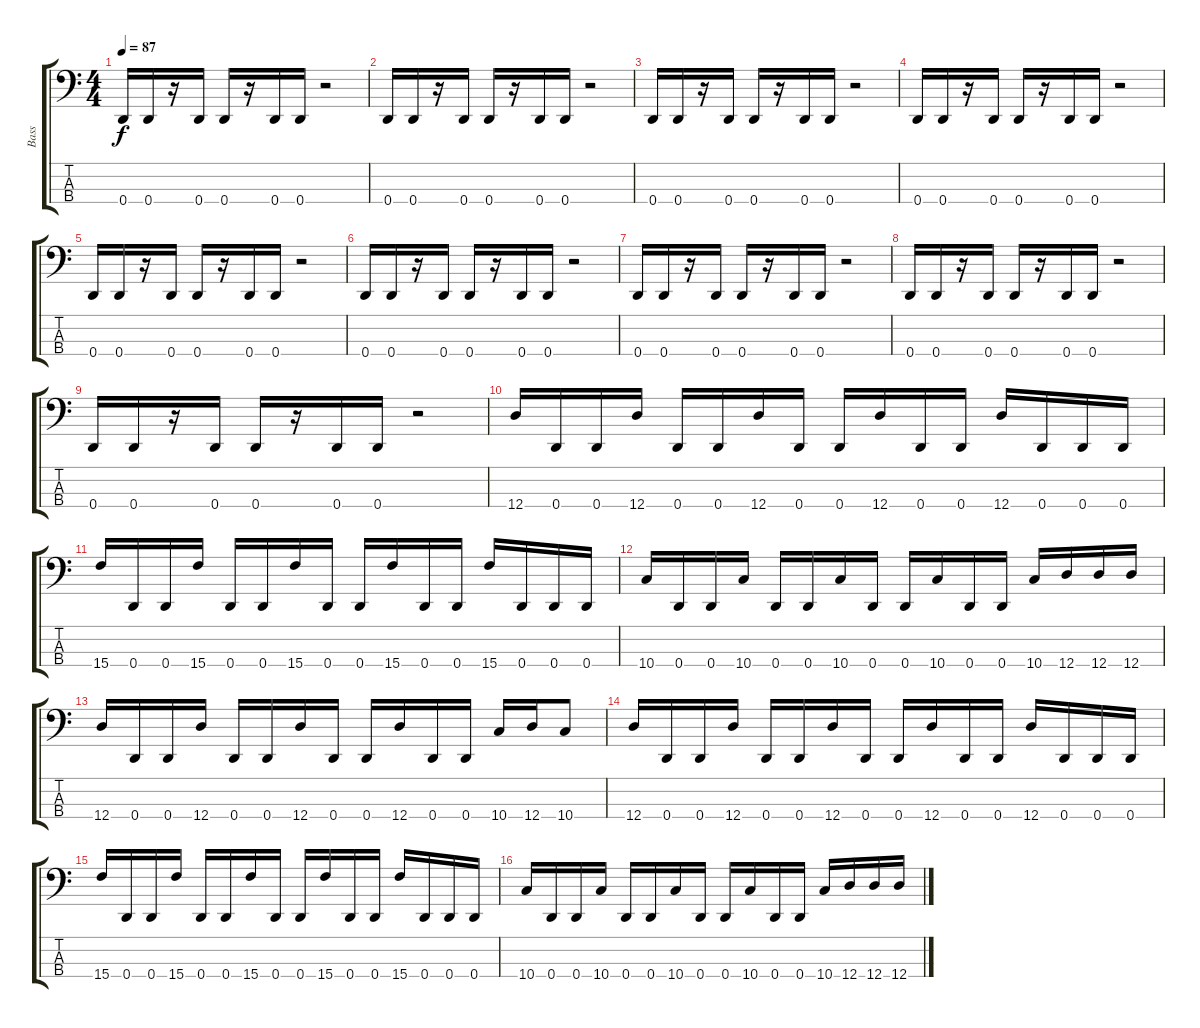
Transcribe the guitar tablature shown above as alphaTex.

\track ("Bass" "Bass") {instrument electricbassfinger}
\staff {score tabs}
\tuning (G2 D2 A1 D1) {hide}
\ts (4 4)
\tempo 87
\clef f4
\ks c
0.4.16{dy f} 0.4.16 r.16 0.4.16 0.4.16 r.16 0.4.16 0.4.16 r.2 |
0.4.16 0.4.16 r.16 0.4.16 0.4.16 r.16 0.4.16 0.4.16 r.2 |
0.4.16 0.4.16 r.16 0.4.16 0.4.16 r.16 0.4.16 0.4.16 r.2 |
0.4.16 0.4.16 r.16 0.4.16 0.4.16 r.16 0.4.16 0.4.16 r.2 |
0.4.16 0.4.16 r.16 0.4.16 0.4.16 r.16 0.4.16 0.4.16 r.2 |
0.4.16 0.4.16 r.16 0.4.16 0.4.16 r.16 0.4.16 0.4.16 r.2 |
0.4.16 0.4.16 r.16 0.4.16 0.4.16 r.16 0.4.16 0.4.16 r.2 |
0.4.16 0.4.16 r.16 0.4.16 0.4.16 r.16 0.4.16 0.4.16 r.2 |
0.4.16 0.4.16 r.16 0.4.16 0.4.16 r.16 0.4.16 0.4.16 r.2 |
12.4.16 0.4.16 0.4.16 12.4.16 0.4.16 0.4.16 12.4.16 0.4.16 0.4.16 12.4.16 0.4.16 0.4.16 12.4.16 0.4.16 0.4.16 0.4.16 |
15.4.16 0.4.16 0.4.16 15.4.16 0.4.16 0.4.16 15.4.16 0.4.16 0.4.16 15.4.16 0.4.16 0.4.16 15.4.16 0.4.16 0.4.16 0.4.16 |
10.4.16 0.4.16 0.4.16 10.4.16 0.4.16 0.4.16 10.4.16 0.4.16 0.4.16 10.4.16 0.4.16 0.4.16 10.4.16 12.4.16 12.4.16 12.4.16 |
12.4.16 0.4.16 0.4.16 12.4.16 0.4.16 0.4.16 12.4.16 0.4.16 0.4.16 12.4.16 0.4.16 0.4.16 10.4.16 12.4.16 10.4.8 |
12.4.16 0.4.16 0.4.16 12.4.16 0.4.16 0.4.16 12.4.16 0.4.16 0.4.16 12.4.16 0.4.16 0.4.16 12.4.16 0.4.16 0.4.16 0.4.16 |
15.4.16 0.4.16 0.4.16 15.4.16 0.4.16 0.4.16 15.4.16 0.4.16 0.4.16 15.4.16 0.4.16 0.4.16 15.4.16 0.4.16 0.4.16 0.4.16 |
10.4.16 0.4.16 0.4.16 10.4.16 0.4.16 0.4.16 10.4.16 0.4.16 0.4.16 10.4.16 0.4.16 0.4.16 10.4.16 12.4.16 12.4.16 12.4.16
